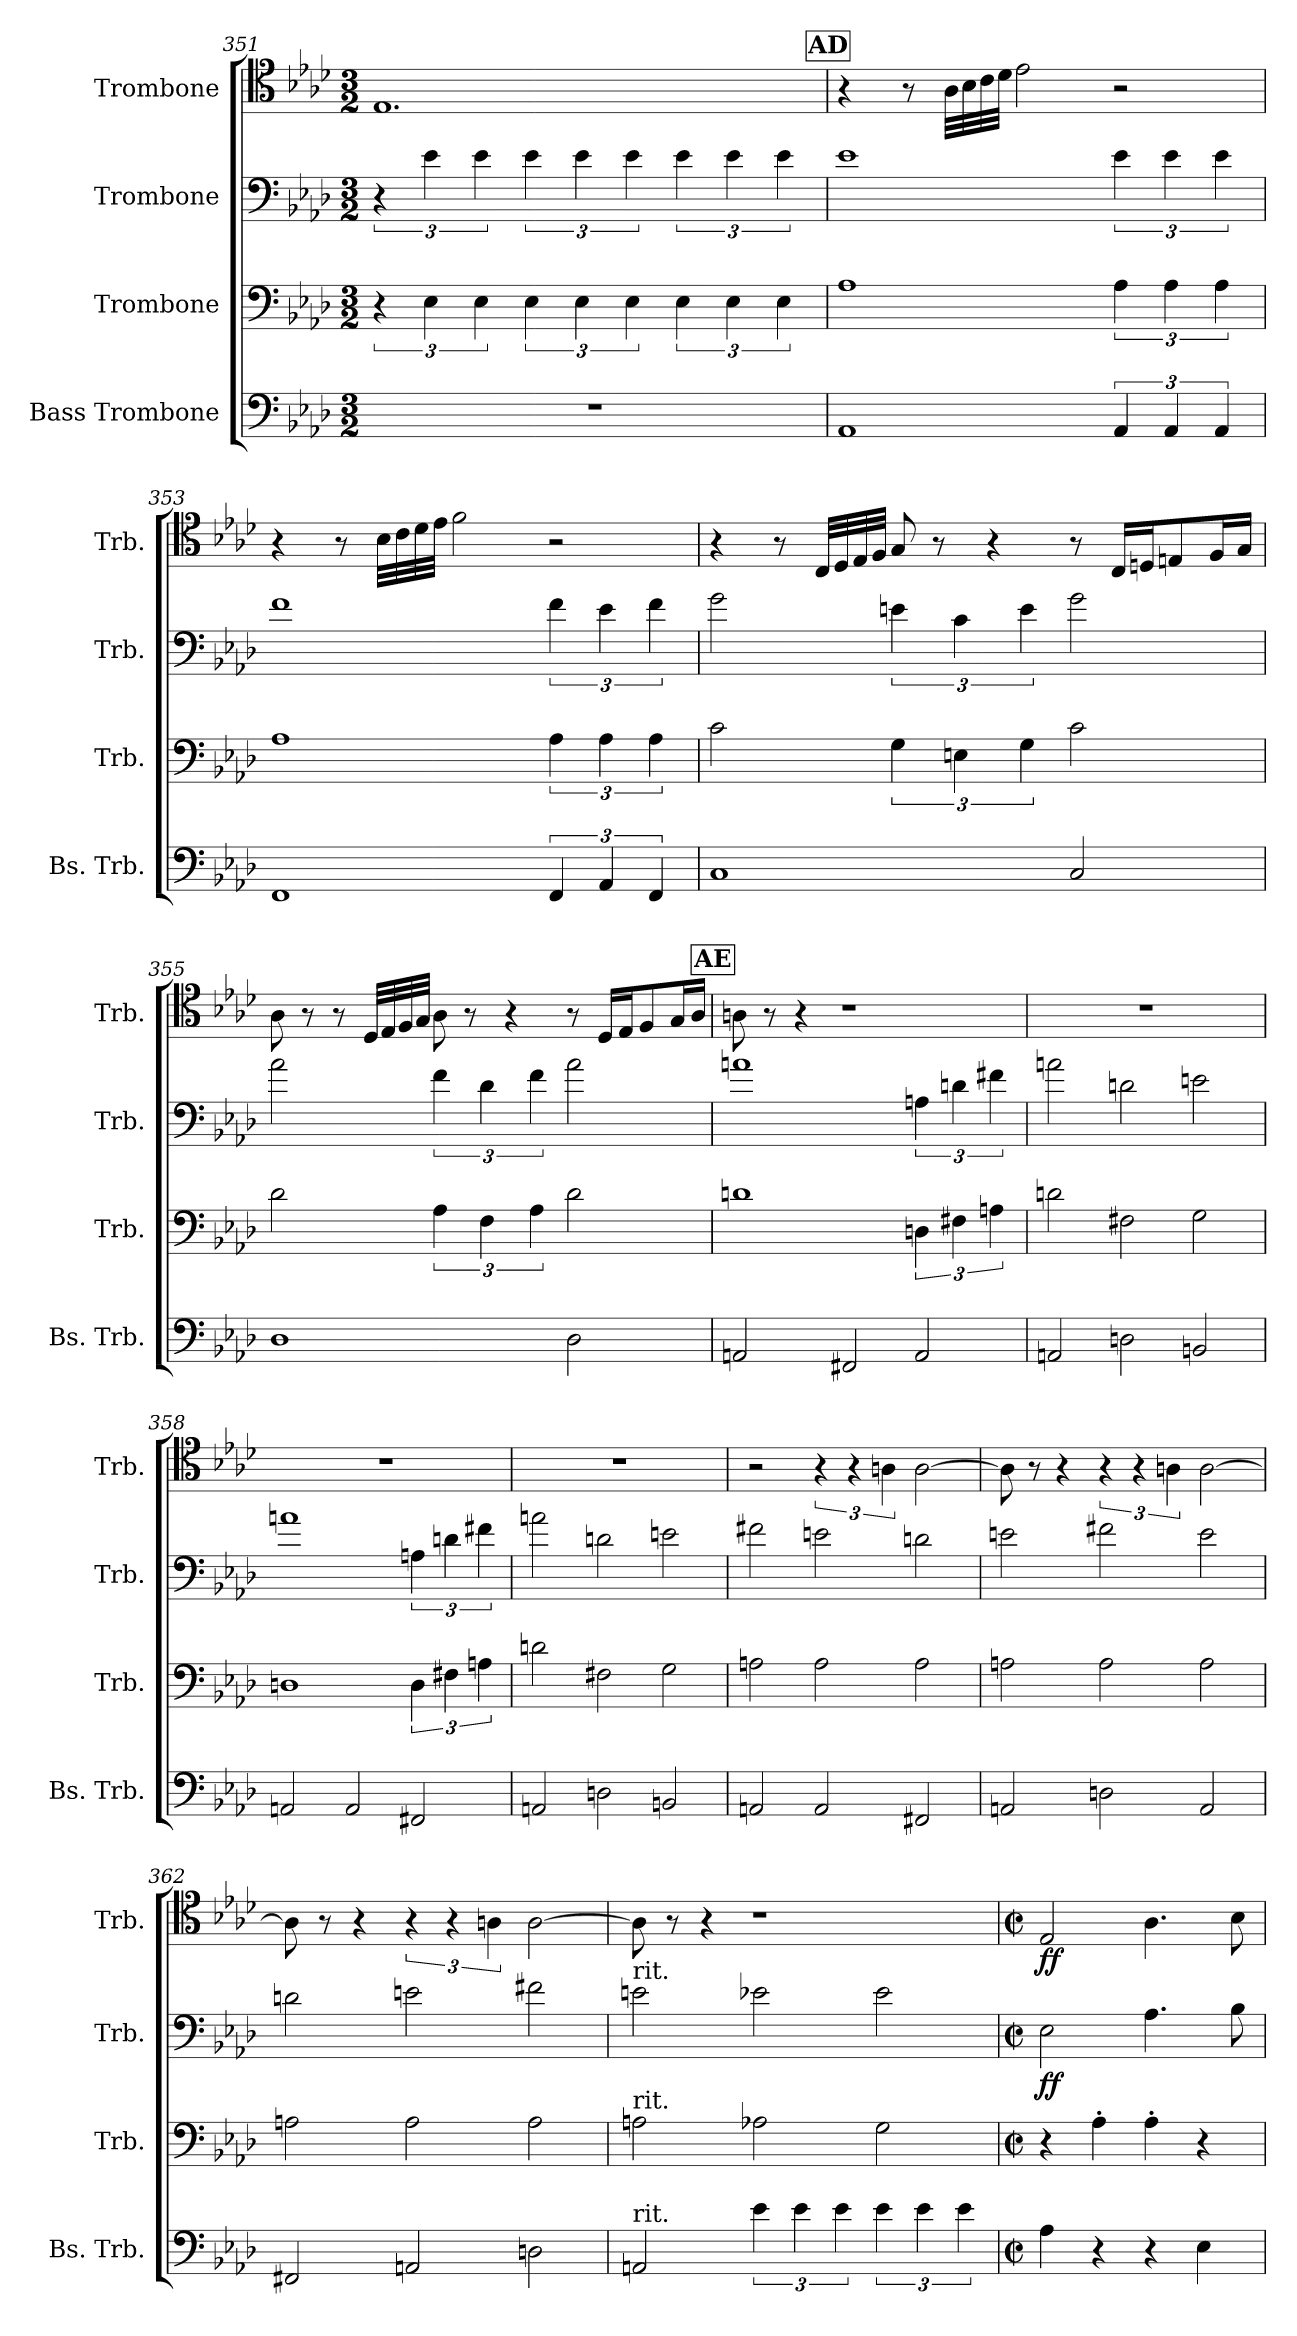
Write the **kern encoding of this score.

**kern	**kern	**kern	**dynam	**kern	**dynam
*part4	*part3	*part2	*part2	*part1	*part1
*staff4	*staff3	*staff2	*staff2	*staff1	*staff1
*I"Bass Trombone	*I"Trombone	*I"Trombone	*	*I"Trombone	*
*I'Bs. Trb.	*I'Trb.	*I'Trb.	*	*I'Trb.	*
*clefF4	*clefF4	*clefF4	*	*clefC4	*
*k[b-e-a-d-]	*k[b-e-a-d-]	*k[b-e-a-d-]	*	*k[b-e-a-d-]	*
*M3/2	*M3/2	*M3/2	*	*M3/2	*
=351	=351	=351	=351	=351	=351
1.r	6r	6r	.	1.E-	.
.	6E-\	6e-\	.	.	.
.	6E-\	6e-\	.	.	.
.	6E-\	6e-\	.	.	.
.	6E-\	6e-\	.	.	.
.	6E-\	6e-\	.	.	.
.	6E-\	6e-\	.	.	.
.	6E-\	6e-\	.	.	.
.	6E-\	6e-\	.	.	.
!!LO:LB:g=z
!!LO:REH:place=s1:a:fs=14:t=AD
=352	=352	=352	=352	=352	=352
1AA-	1A-	1e-	.	4r	.
.	.	.	.	8r	.
.	.	.	.	32A-\LLL	.
.	.	.	.	32B-\	.
.	.	.	.	32c\	.
.	.	.	.	32d-\JJJ	.
.	.	.	.	2e-\	.
6AA-/	6A-\	6e-\	.	2r	.
6AA-/	6A-\	6e-\	.	.	.
6AA-/	6A-\	6e-\	.	.	.
=353	=353	=353	=353	=353	=353
1FF	1A-	1f	.	4r	.
.	.	.	.	8r	.
.	.	.	.	32B-\LLL	.
.	.	.	.	32c\	.
.	.	.	.	32d-\	.
.	.	.	.	32e-\JJJ	.
.	.	.	.	2f\	.
6FF/	6A-\	6f\	.	2r	.
6AA-/	6A-\	6e-\	.	.	.
6FF/	6A-\	6f\	.	.	.
=354	=354	=354	=354	=354	=354
1C	2c\	2g\	.	4r	.
.	.	.	.	8r	.
.	.	.	.	32C/LLL	.
.	.	.	.	32D-/	.
.	.	.	.	32E-/	.
.	.	.	.	32F/JJJ	.
.	6G\	6en\	.	8G/	.
.	.	.	.	8r	.
.	6En\	6c\	.	.	.
.	.	.	.	4r	.
.	6G\	6e\	.	.	.
2C/	2c\	2g\	.	8r	.
.	.	.	.	16C/LL	.
.	.	.	.	16Dn/J	.
.	.	.	.	8En/	.
.	.	.	.	16F/L	.
.	.	.	.	16G/JJ	.
!!LO:PB:g=z
=355	=355	=355	=355	=355	=355
1D-	2d-\	2a-\	.	8A-\	.
.	.	.	.	8r	.
.	.	.	.	8r	.
.	.	.	.	32D-/LLL	.
.	.	.	.	32E-/	.
.	.	.	.	32F/	.
.	.	.	.	32G/JJJ	.
.	6A-\	6f\	.	8A-\	.
.	.	.	.	8r	.
.	6F\	6d-\	.	.	.
.	.	.	.	4r	.
.	6A-\	6f\	.	.	.
2D-\	2d-\	2a-\	.	8r	.
.	.	.	.	16D-/LL	.
.	.	.	.	16E-/J	.
.	.	.	.	8F/	.
.	.	.	.	16G/L	.
.	.	.	.	16A-/JJ	.
!!LO:REH:place=s1:a:fs=14:t=AE
=356	=356	=356	=356	=356	=356
2AAn/	1dn	1an	.	8An\	.
.	.	.	.	8r	.
.	.	.	.	4r	.
2FF#X/	.	.	.	1r	.
2AA/	6Dn\	6An\	.	.	.
.	6F#X\	6dn\	.	.	.
.	6An\	6f#X\	.	.	.
=357	=357	=357	=357	=357	=357
2AAn/	2dn\	2an\	.	1.r	.
2Dn\	2F#X\	2dn\	.	.	.
2BBn/	2G\	2en\	.	.	.
=358	=358	=358	=358	=358	=358
2AAn/	1Dn	1an	.	1.r	.
2AA/	.	.	.	.	.
2FF#X/	6D\	6An\	.	.	.
.	6F#X\	6dn\	.	.	.
.	6An\	6f#X\	.	.	.
=359	=359	=359	=359	=359	=359
2AAn/	2dn\	2an\	.	1.r	.
2Dn\	2F#X\	2dn\	.	.	.
2BBn/	2G\	2en\	.	.	.
!!LO:LB:g=z
=360	=360	=360	=360	=360	=360
2AAn/	2An\	2f#X\	.	2r	.
2AA/	2A\	2en\	.	6r	.
.	.	.	.	6r	.
.	.	.	.	6An\	.
2FF#X/	2A\	2dn\	.	[2A\	.
=361	=361	=361	=361	=361	=361
2AAn/	2An\	2en\	.	8A\]	.
.	.	.	.	8r	.
.	.	.	.	4r	.
2Dn\	2A\	2f#X\	.	6r	.
.	.	.	.	6r	.
.	.	.	.	6An\	.
2AA/	2A\	2e\	.	[2A\	.
=362	=362	=362	=362	=362	=362
2FF#X/	2An\	2dn\	.	8A\]	.
.	.	.	.	8r	.
.	.	.	.	4r	.
2AAn/	2A\	2en\	.	6r	.
.	.	.	.	6r	.
.	.	.	.	6An\	.
2Dn\	2A\	2f#X\	.	[2A\	.
=363	=363	=363	=363	=363	=363
!	!	!LO:TX:a:t=rit.	!	!	!
!	!LO:TX:a:t=rit.	!	!	!	!
!LO:TX:a:t=rit.	!	!	!	!	!
2AAn/	2An\	2en\	.	8A\]	.
.	.	.	.	8r	.
.	.	.	.	4r	.
6e-\	2A-X\	2e-X\	.	1r	.
6e-\	.	.	.	.	.
6e-\	.	.	.	.	.
6e-\	2G\	2e-\	.	.	.
6e-\	.	.	.	.	.
6e-\	.	.	.	.	.
=364	=364	=364	=364	=364	=364
!!LO:REH:place=s1:a:fs=14:t=AF
*M2/2	*M2/2	*M2/2	*	*M2/2	*
*met(c|)	*met(c|)	*met(c|)	*	*met(c|)	*
*	*	*	*	*MM330	*
!	!	!	!LO:DY:b	!	!LO:DY:b
4A-\	4r	2E-\	ff	2E-/	ff
4r	4A-'\	.	.	.	.
4r	4A-'\	4.A-\	.	4.A-\	.
4E-\	4r	.	.	.	.
.	.	8B-\	.	8B-\	.
=	=	=	=	=	=
*-	*-	*-	*-	*-	*-
